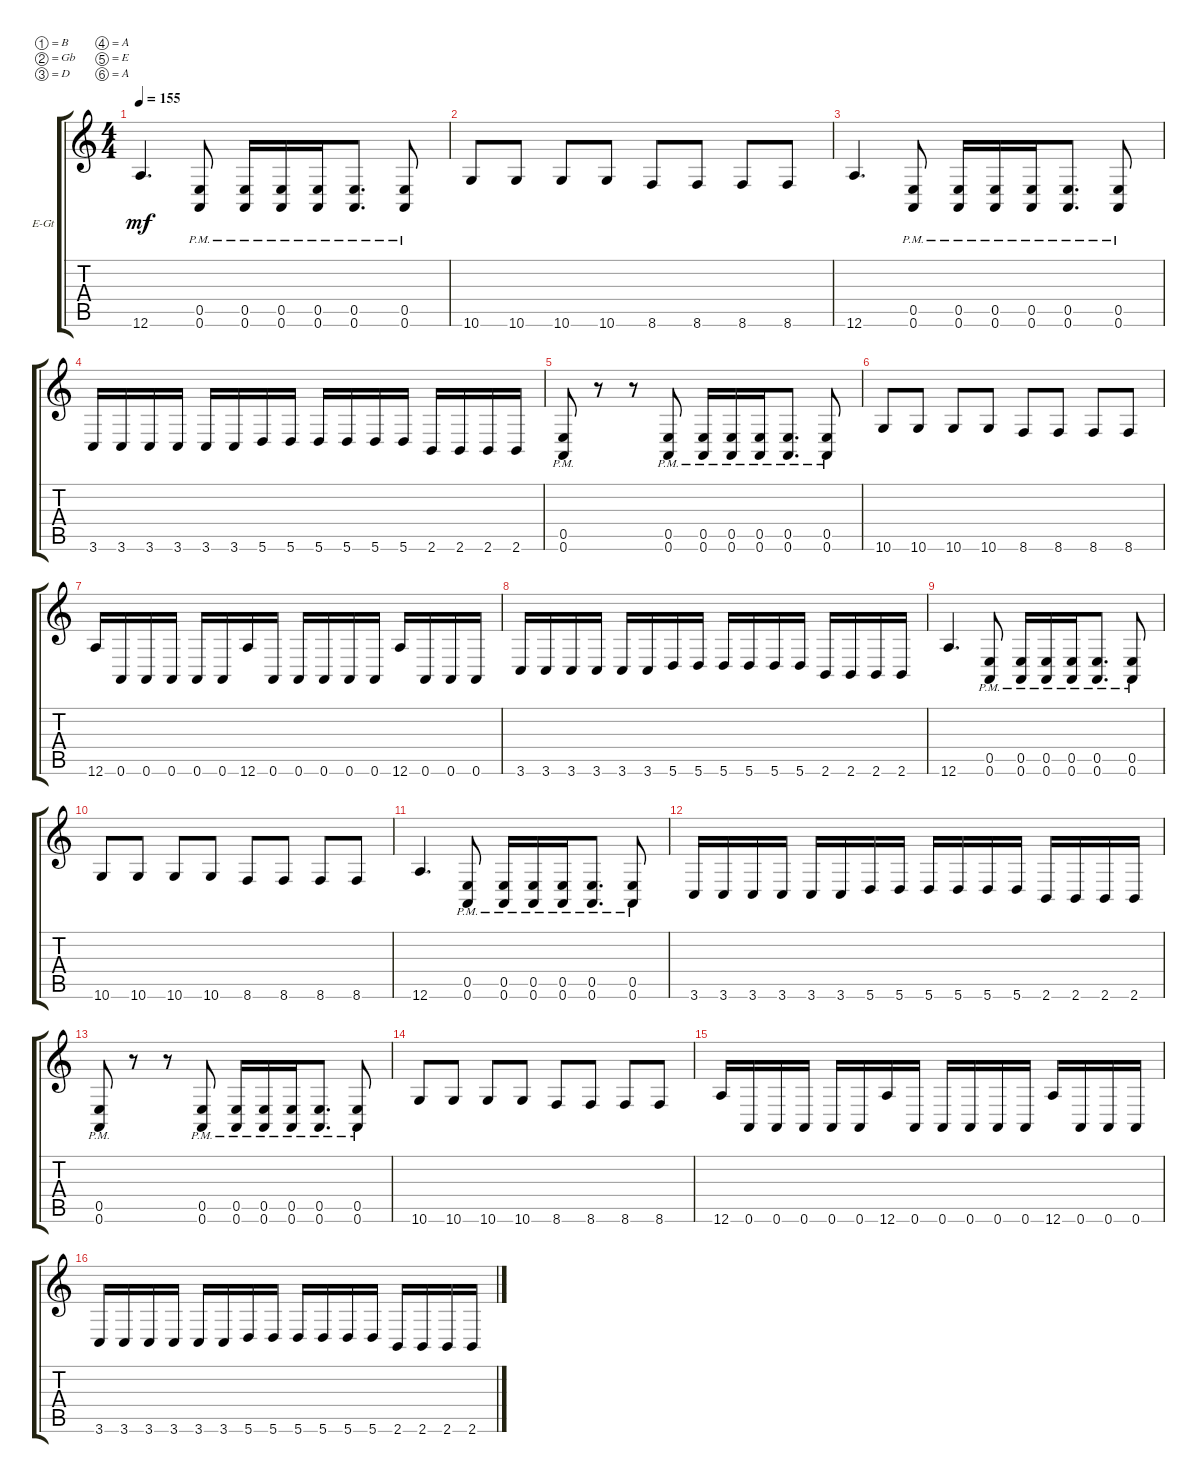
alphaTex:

\defaultSystemsLayout 4
\bracketExtendMode groupsimilarinstruments
\firstSystemTrackNameOrientation horizontal
\otherSystemsTrackNameOrientation horizontal
\track ("Ben Nairne - Right" "E-Gt") {instrument distortionguitar}
\staff {score tabs}
\tuning (B3 Gb3 D3 A2 E2 A1)
\ts (4 4)
\tempo 155
\clef g2
\ks c
12.6.4{d dy mf instrument distortionguitar} (0.6{pm} 0.5{pm}).8 (0.6{pm} 0.5{pm}).16 (0.6{pm} 0.5{pm}).16 (0.6{pm} 0.5{pm}).16 (0.6{pm} 0.5{pm}).8{d} (0.6{pm} 0.5{pm}).8 |
10.6.8 10.6.8 10.6.8 10.6.8 8.6.8 8.6.8 8.6.8 8.6.8 |
12.6.4{d} (0.6{pm} 0.5{pm}).8 (0.6{pm} 0.5{pm}).16 (0.6{pm} 0.5{pm}).16 (0.6{pm} 0.5{pm}).16 (0.6{pm} 0.5{pm}).8{d} (0.6{pm} 0.5{pm}).8 |
3.6.16 3.6.16 3.6.16 3.6.16 3.6.16 3.6.16 5.6.16 5.6.16 5.6.16 5.6.16 5.6.16 5.6.16 2.6.16 2.6.16 2.6.16 2.6.16 |
(0.6{pm} 0.5{pm}).8 r.8 r.8 (0.6{pm} 0.5{pm}).8 (0.5{pm} 0.6{pm}).16 (0.5{pm} 0.6{pm}).16 (0.5{pm} 0.6{pm}).16 (0.6{pm} 0.5{pm}).8{d} (0.5{pm} 0.6{pm}).8 |
10.6.8 10.6.8 10.6.8 10.6.8 8.6.8 8.6.8 8.6.8 8.6.8 |
12.6.16 0.6.16 0.6.16 0.6.16 0.6.16 0.6.16 12.6.16 0.6.16 0.6.16 0.6.16 0.6.16 0.6.16 12.6.16 0.6.16 0.6.16 0.6.16 |
3.6.16 3.6.16 3.6.16 3.6.16 3.6.16 3.6.16 5.6.16 5.6.16 5.6.16 5.6.16 5.6.16 5.6.16 2.6.16 2.6.16 2.6.16 2.6.16 |
12.6.4{d} (0.6{pm} 0.5{pm}).8 (0.6{pm} 0.5{pm}).16 (0.6{pm} 0.5{pm}).16 (0.6{pm} 0.5{pm}).16 (0.6{pm} 0.5{pm}).8{d} (0.6{pm} 0.5{pm}).8 |
10.6.8 10.6.8 10.6.8 10.6.8 8.6.8 8.6.8 8.6.8 8.6.8 |
12.6.4{d} (0.6{pm} 0.5{pm}).8 (0.6{pm} 0.5{pm}).16 (0.6{pm} 0.5{pm}).16 (0.6{pm} 0.5{pm}).16 (0.6{pm} 0.5{pm}).8{d} (0.6{pm} 0.5{pm}).8 |
3.6.16 3.6.16 3.6.16 3.6.16 3.6.16 3.6.16 5.6.16 5.6.16 5.6.16 5.6.16 5.6.16 5.6.16 2.6.16 2.6.16 2.6.16 2.6.16 |
(0.6{pm} 0.5{pm}).8 r.8 r.8 (0.6{pm} 0.5{pm}).8 (0.5{pm} 0.6{pm}).16 (0.5{pm} 0.6{pm}).16 (0.5{pm} 0.6{pm}).16 (0.6{pm} 0.5{pm}).8{d} (0.5{pm} 0.6{pm}).8 |
10.6.8 10.6.8 10.6.8 10.6.8 8.6.8 8.6.8 8.6.8 8.6.8 |
12.6.16 0.6.16 0.6.16 0.6.16 0.6.16 0.6.16 12.6.16 0.6.16 0.6.16 0.6.16 0.6.16 0.6.16 12.6.16 0.6.16 0.6.16 0.6.16 |
3.6.16 3.6.16 3.6.16 3.6.16 3.6.16 3.6.16 5.6.16 5.6.16 5.6.16 5.6.16 5.6.16 5.6.16 2.6.16 2.6.16 2.6.16 2.6.16
